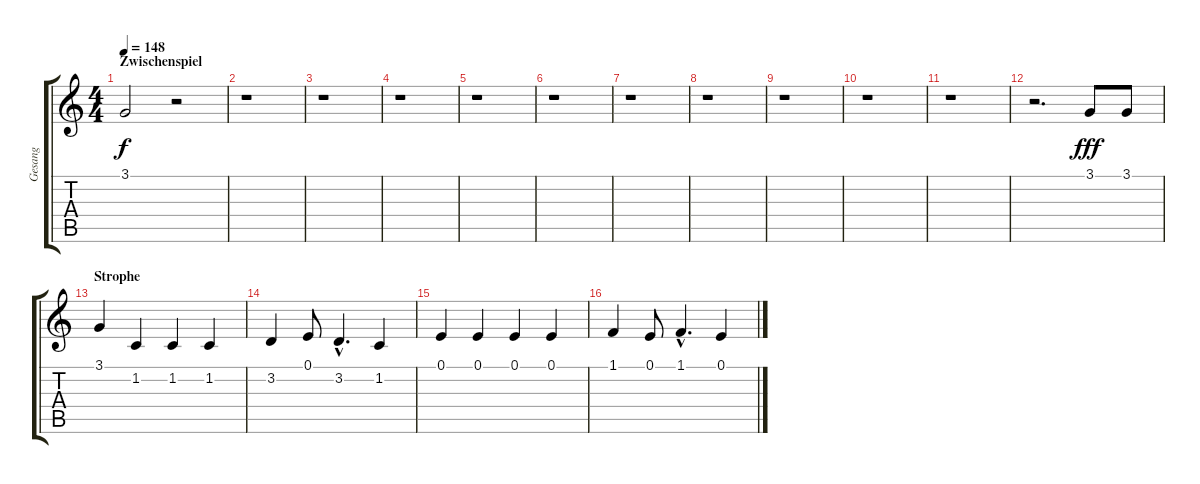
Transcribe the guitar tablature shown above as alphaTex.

\track ("Gesang" "Gesang") {instrument tenorsax}
\staff {score tabs}
\tuning (E4 B3 G3 D3 A2 E2) {hide}
\ts (4 4)
\section ("" "Zwischenspiel")
\tempo 148
\clef g2
\ks c
3.1{t}.2{dy f} r.2 |
r.1 |
r.1 |
r.1 |
r.1 |
r.1 |
r.1 |
r.1 |
r.1 |
r.1 |
r.1 |
r.2{d} 3.1.8{dy fff} 3.1.8 |
\section ("" "Strophe")
3.1.4 1.2.4 1.2.4 1.2.4 |
3.2.4 0.1.8 3.2{hac}.4{d} 1.2.4 |
0.1.4 0.1.4 0.1.4 0.1.4 |
1.1.4 0.1.8 1.1{hac}.4{d} 0.1.4
